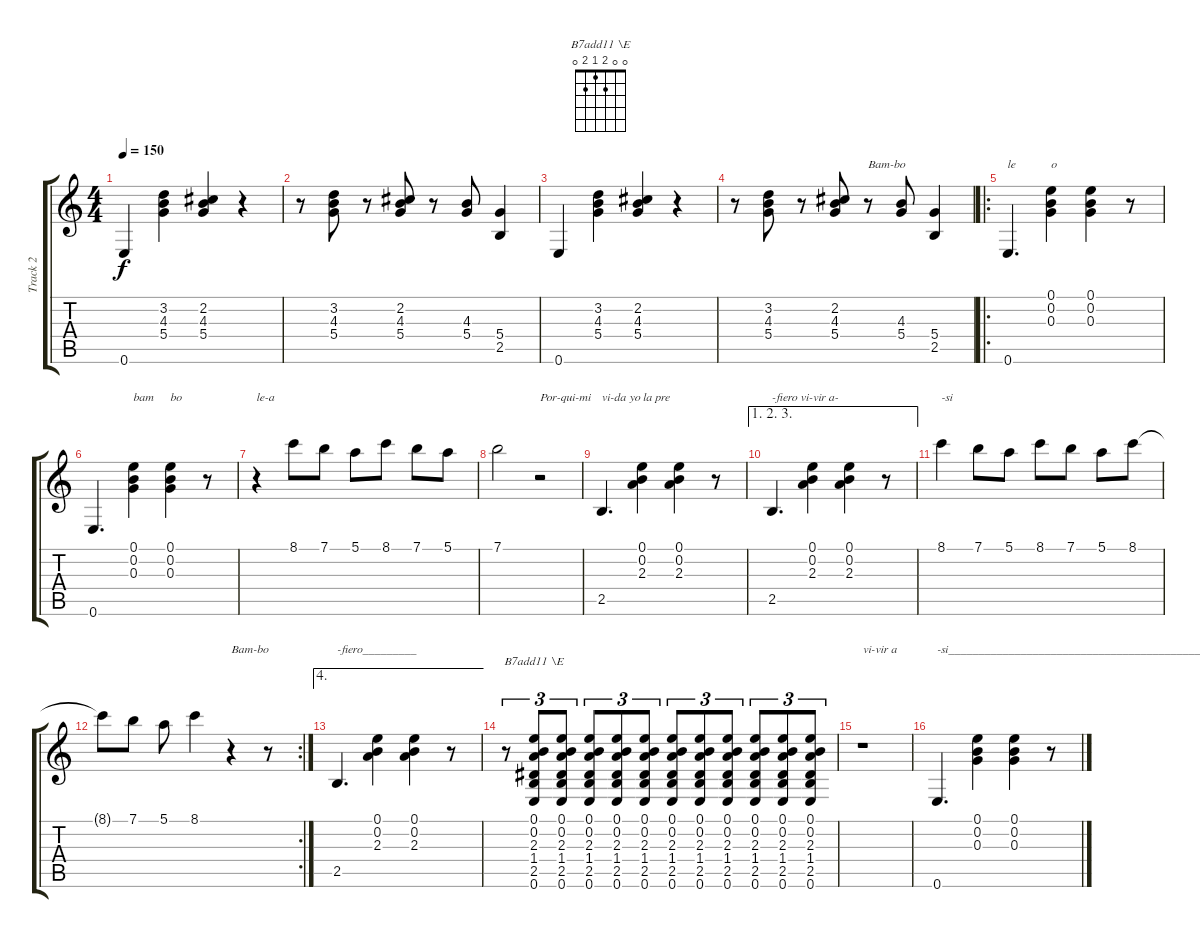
\track ("Track 2" "Track 2") {instrument acousticguitarsteel}
\staff {score tabs}
\tuning (E4 B3 G3 D3 A2 E2) {hide}
\chord ("B7add11 \\E" 0 0 2 1 2 0)
\ts (4 4)
\tempo 150
\clef g2
\ks c
0.6.4{dy f} (3.2 4.3 5.4).4 (2.2 4.3 5.4).4 r.4 |
r.8 (3.2 4.3 5.4).8 r.8 (2.2 4.3 5.4).8 r.8 (4.3 5.4).8 (5.4 2.5).4 |
0.6.4 (3.2 4.3 5.4).4 (2.2 4.3 5.4).4 r.4 |
r.8 (3.2 4.3 5.4).8 r.8 (2.2 4.3 5.4).8 r.8{txt "Bam-bo"} (4.3 5.4).8 (5.4 2.5).4 |
\ro
0.6.4{d txt "le"} (0.1 0.2 0.3).4{txt "o"} (0.1 0.2 0.3).4 r.8 |
0.6.4{d} (0.1 0.2 0.3).4{txt "bam"} (0.1 0.2 0.3).4{txt "bo"} r.8 |
r.4{txt "le-a"} 8.1.8 7.1.8 5.1.8 8.1.8 7.1.8 5.1.8 |
7.1.2 r.2{txt "Por-qui-mi"} |
2.5.4{d txt "vi-da yo la pre"} (0.1 0.2 2.3).4 (0.1 0.2 2.3).4 r.8 |
\ae (1 2 3)
2.5.4{d txt "-fiero vi-vir a-"} (0.1 0.2 2.3).4 (0.1 0.2 2.3).4 r.8 |
8.1.4{txt "-si"} 7.1.8 5.1.8 8.1.8 7.1.8 5.1.8 8.1.8 |
\rc 2
8.1{t}.8 7.1.8 5.1.8 8.1.4 r.4{txt "Bam-bo"} r.8 |
\ae 4
2.5.4{d txt "-fiero_________"} (0.1 0.2 2.3).4 (0.1 0.2 2.3).4 r.8 |
r.8{tu (3 2)} (0.1 0.2 2.3 1.4 2.5 0.6).8{tu (3 2) ch "B7add11 \\E"} (0.1 0.2 2.3 1.4 2.5 0.6).8{tu (3 2)} (0.1 0.2 2.3 1.4 2.5 0.6).8{tu (3 2)} (0.1 0.2 2.3 1.4 2.5 0.6).8{tu (3 2)} (0.1 0.2 2.3 1.4 2.5 0.6).8{tu (3 2)} (0.1 0.2 2.3 1.4 2.5 0.6).8{tu (3 2)} (0.1 0.2 2.3 1.4 2.5 0.6).8{tu (3 2)} (0.1 0.2 2.3 1.4 2.5 0.6).8{tu (3 2)} (0.1 0.2 2.3 1.4 2.5 0.6).8{tu (3 2)} (0.1 0.2 2.3 1.4 2.5 0.6).8{tu (3 2)} (0.1 0.2 2.3 1.4 2.5 0.6).8{tu (3 2)} |
r.1{txt "vi-vir a"} |
0.6.4{d txt "-si____________________________________________________________________________________________________"} (0.1 0.2 0.3).4 (0.1 0.2 0.3).4 r.8
